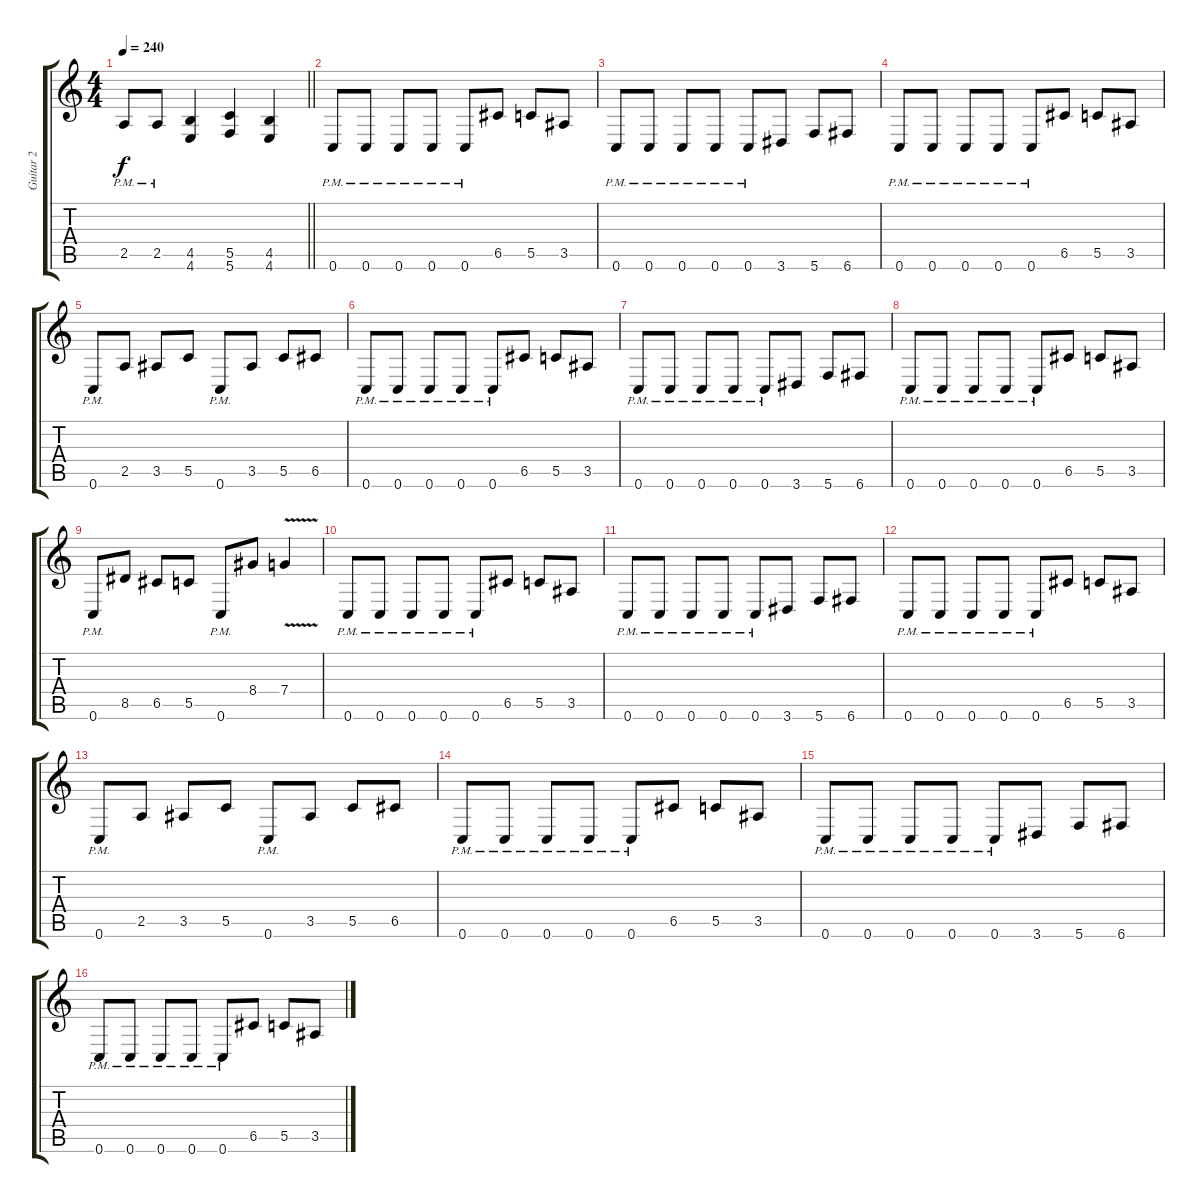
\track ("Guitar 2" "Guitar 2") {instrument distortionguitar}
\staff {score tabs}
\tuning (D4 A3 F3 C3 G2 C2) {hide}
\ts (4 4)
\tempo 240
\clef g2
\barLineRight lightlight
\ks c
2.5{pm}.8{dy f} 2.5{pm}.8 (4.5 4.6).4 (5.5 5.6).4 (4.5 4.6).4 |
0.6{pm}.8 0.6{pm}.8 0.6{pm}.8 0.6{pm}.8 0.6{pm}.8 6.5.8 5.5.8 3.5.8 |
0.6{pm}.8 0.6{pm}.8 0.6{pm}.8 0.6{pm}.8 0.6{pm}.8 3.6.8 5.6.8 6.6.8 |
0.6{pm}.8 0.6{pm}.8 0.6{pm}.8 0.6{pm}.8 0.6{pm}.8 6.5.8 5.5.8 3.5.8 |
0.6{pm}.8 2.5.8 3.5.8 5.5.8 0.6{pm}.8 3.5.8 5.5.8 6.5.8 |
0.6{pm}.8 0.6{pm}.8 0.6{pm}.8 0.6{pm}.8 0.6{pm}.8 6.5.8 5.5.8 3.5.8 |
0.6{pm}.8 0.6{pm}.8 0.6{pm}.8 0.6{pm}.8 0.6{pm}.8 3.6.8 5.6.8 6.6.8 |
0.6{pm}.8 0.6{pm}.8 0.6{pm}.8 0.6{pm}.8 0.6{pm}.8 6.5.8 5.5.8 3.5.8 |
0.6{pm}.8 8.5.8 6.5.8 5.5.8 0.6{pm}.8 8.4.8 7.4{v}.4 |
0.6{pm}.8 0.6{pm}.8 0.6{pm}.8 0.6{pm}.8 0.6{pm}.8 6.5.8 5.5.8 3.5.8 |
0.6{pm}.8 0.6{pm}.8 0.6{pm}.8 0.6{pm}.8 0.6{pm}.8 3.6.8 5.6.8 6.6.8 |
0.6{pm}.8 0.6{pm}.8 0.6{pm}.8 0.6{pm}.8 0.6{pm}.8 6.5.8 5.5.8 3.5.8 |
0.6{pm}.8 2.5.8 3.5.8 5.5.8 0.6{pm}.8 3.5.8 5.5.8 6.5.8 |
0.6{pm}.8 0.6{pm}.8 0.6{pm}.8 0.6{pm}.8 0.6{pm}.8 6.5.8 5.5.8 3.5.8 |
0.6{pm}.8 0.6{pm}.8 0.6{pm}.8 0.6{pm}.8 0.6{pm}.8 3.6.8 5.6.8 6.6.8 |
0.6{pm}.8 0.6{pm}.8 0.6{pm}.8 0.6{pm}.8 0.6{pm}.8 6.5.8 5.5.8 3.5.8
